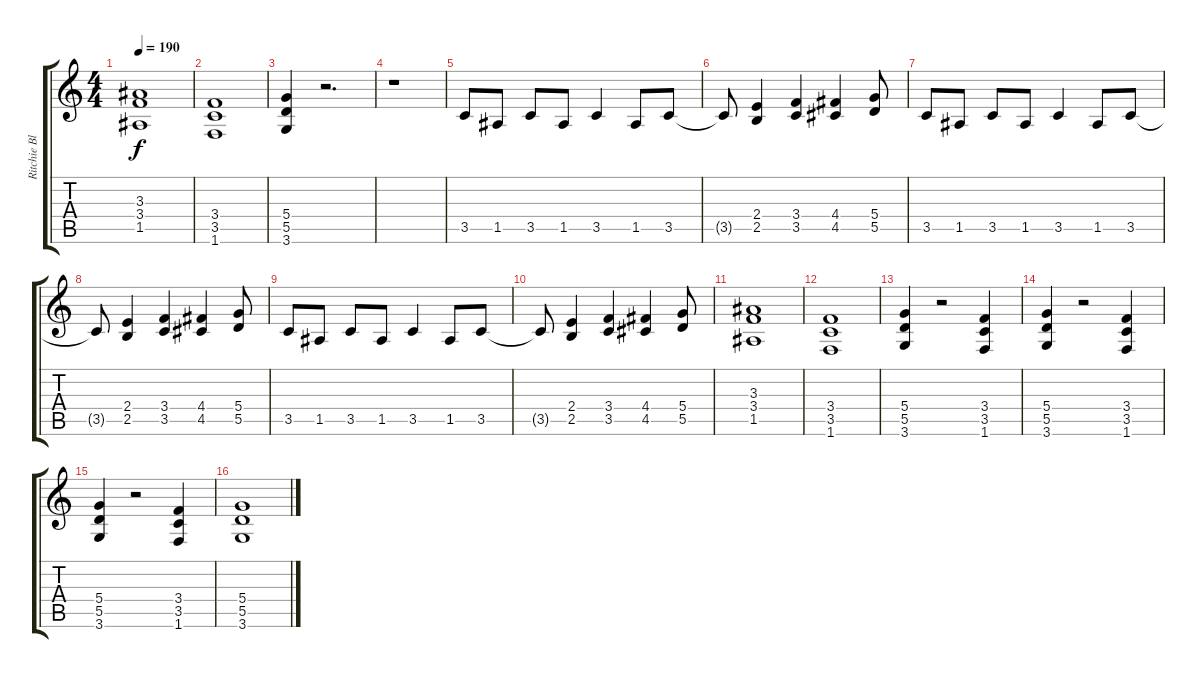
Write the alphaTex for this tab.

\track ("Ritchie Blackmore" "Ritchie Bl") {instrument overdrivenguitar}
\staff {score tabs}
\tuning (E4 B3 G3 D3 A2 E2) {hide}
\ts (4 4)
\tempo 190
\clef g2
\ks c
(3.3 3.4 1.5).1{dy f} |
(3.4 3.5 1.6).1 |
(5.4 5.5 3.6).4 r.2{d} |
r.1 |
3.5.8 1.5.8 3.5.8 1.5.8 3.5.4 1.5.8 3.5.8 |
3.5{t}.8 (2.4 2.5).4 (3.4 3.5).4 (4.4 4.5).4 (5.4 5.5).8 |
3.5.8 1.5.8 3.5.8 1.5.8 3.5.4 1.5.8 3.5.8 |
3.5{t}.8 (2.4 2.5).4 (3.4 3.5).4 (4.4 4.5).4 (5.4 5.5).8 |
3.5.8 1.5.8 3.5.8 1.5.8 3.5.4 1.5.8 3.5.8 |
3.5{t}.8 (2.4 2.5).4 (3.4 3.5).4 (4.4 4.5).4 (5.4 5.5).8 |
(3.3 3.4 1.5).1 |
(3.4 3.5 1.6).1 |
(5.4 5.5 3.6).4 r.2 (3.4 3.5 1.6).4 |
(5.4 5.5 3.6).4 r.2 (3.4 3.5 1.6).4 |
(5.4 5.5 3.6).4 r.2 (3.4 3.5 1.6).4 |
(5.4 5.5 3.6).1
